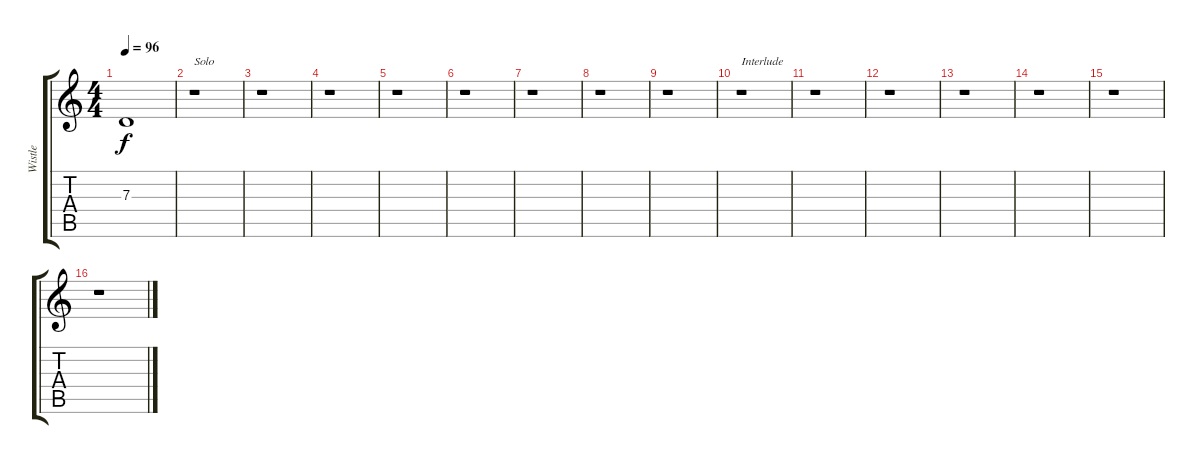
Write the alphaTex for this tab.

\track ("Wistle" "Wistle") {instrument lead3calliope}
\staff {score tabs}
\tuning (E4 B3 G3 D3 A2 E2) {hide}
\ts (4 4)
\tempo 96
\clef g2
\ks c
7.3.1{dy f} |
r.1{txt "Solo"} |
r.1 |
r.1 |
r.1 |
r.1 |
r.1 |
r.1 |
r.1 |
r.1{txt "Interlude"} |
r.1 |
r.1 |
r.1 |
r.1 |
r.1 |
r.1
